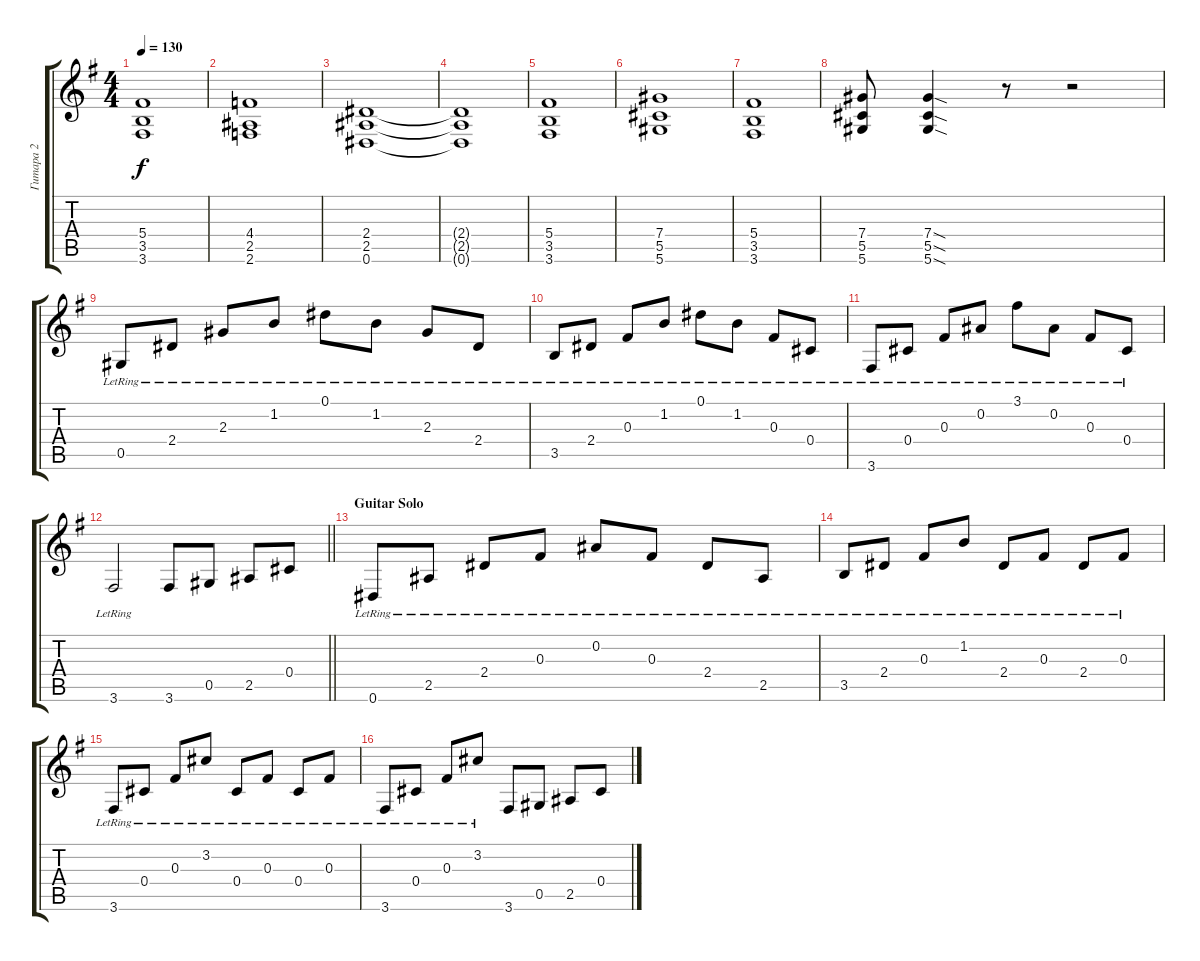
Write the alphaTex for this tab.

\track ("Гитара 2" "Гитара 2") {instrument electricguitarclean}
\staff {score tabs}
\tuning (Eb4 Bb3 Gb3 Db3 Ab2 Eb2) {hide}
\ts (4 4)
\tempo 130
\clef g2
\ks eminor
(5.4 3.5 3.6).1{dy f} |
(4.4 2.5 2.6).1 |
(2.4 2.5 0.6).1 |
(2.4{t} 2.5{t} 0.6{t}).1 |
(5.4 3.5 3.6).1 |
(7.4 5.5 5.6).1 |
(5.4 3.5 3.6).1 |
(7.4 5.5 5.6).8 (7.4{sod} 5.5{sod} 5.6{sod}).4 r.8 r.2 |
0.5{lr}.8{volume 10 instrument electricguitarclean} 2.4{lr}.8 2.3{lr}.8 1.2{lr}.8 0.1{lr}.8 1.2{lr}.8 2.3{lr}.8 2.4{lr}.8 |
3.5{lr}.8 2.4{lr}.8 0.3{lr}.8 1.2{lr}.8 0.1{lr}.8 1.2{lr}.8 0.3{lr}.8 0.4{lr}.8 |
3.6{lr}.8 0.4{lr}.8 0.3{lr}.8 0.2{lr}.8 3.1{lr}.8 0.2{lr}.8 0.3{lr}.8 0.4{lr}.8 |
\barLineRight lightlight
3.6{lr}.2 3.6.8 0.5.8 2.5.8 0.4.8 |
\section ("" "Guitar Solo")
0.6{lr}.8 2.5{lr}.8 2.4{lr}.8 0.3{lr}.8 0.2{lr}.8 0.3{lr}.8 2.4{lr}.8 2.5{lr}.8 |
3.5{lr}.8 2.4{lr}.8 0.3{lr}.8 1.2{lr}.8 2.4{lr}.8 0.3{lr}.8 2.4{lr}.8 0.3{lr}.8 |
3.6{lr}.8 0.4{lr}.8 0.3{lr}.8 3.2{lr}.8 0.4{lr}.8 0.3{lr}.8 0.4{lr}.8 0.3{lr}.8 |
3.6{lr}.8 0.4{lr}.8 0.3{lr}.8 3.2{lr}.8 3.6.8 0.5.8 2.5.8 0.4.8
